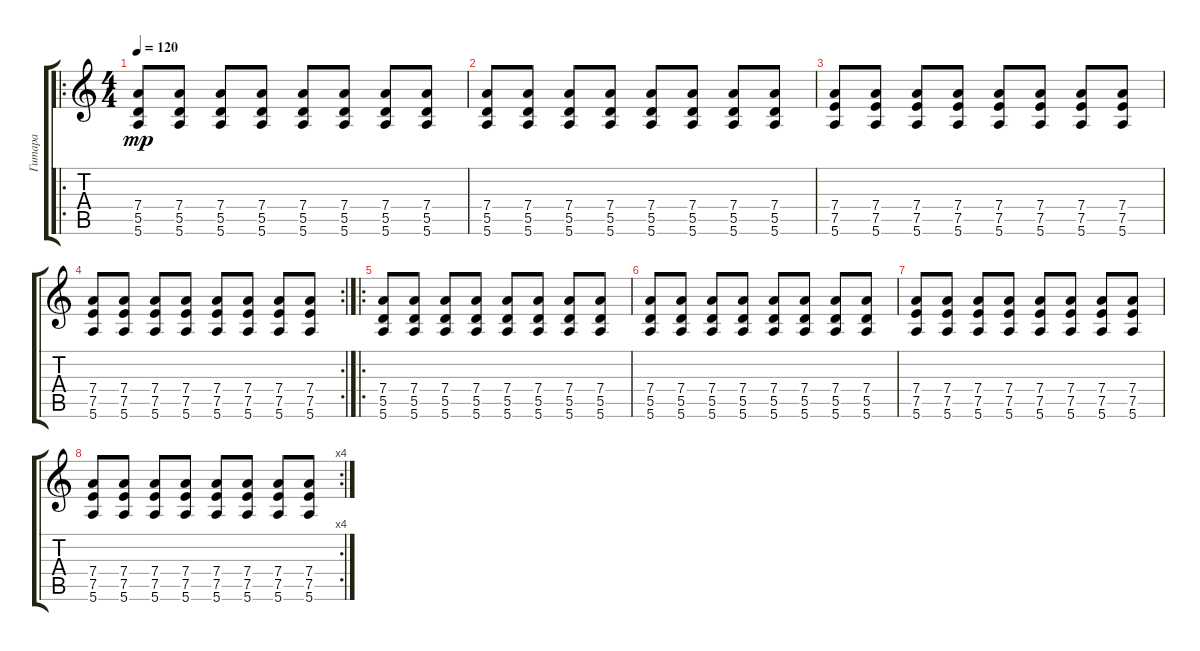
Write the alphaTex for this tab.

\track ("Гитара" "Гитара") {instrument distortionguitar}
\staff {score tabs}
\tuning (E4 B3 G3 D3 A2 E2) {hide}
\ro
\ts (4 4)
\tempo 120
\clef g2
\ks c
(7.4 5.5 5.6).8{dy mp} (7.4 5.5 5.6).8 (7.4 5.5 5.6).8 (7.4 5.5 5.6).8 (7.4 5.5 5.6).8 (7.4 5.5 5.6).8 (7.4 5.5 5.6).8 (7.4 5.5 5.6).8 |
(7.4 5.5 5.6).8 (7.4 5.5 5.6).8 (7.4 5.5 5.6).8 (7.4 5.5 5.6).8 (7.4 5.5 5.6).8 (7.4 5.5 5.6).8 (7.4 5.5 5.6).8 (7.4 5.5 5.6).8 |
(7.4 7.5 5.6).8 (7.4 7.5 5.6).8 (7.4 7.5 5.6).8 (7.4 7.5 5.6).8 (7.4 7.5 5.6).8 (7.4 7.5 5.6).8 (7.4 7.5 5.6).8 (7.4 7.5 5.6).8 |
\rc 2
(7.4 7.5 5.6).8 (7.4 7.5 5.6).8 (7.4 7.5 5.6).8 (7.4 7.5 5.6).8 (7.4 7.5 5.6).8 (7.4 7.5 5.6).8 (7.4 7.5 5.6).8 (7.4 7.5 5.6).8 |
\ro
(7.4 5.5 5.6).8 (7.4 5.5 5.6).8 (7.4 5.5 5.6).8 (7.4 5.5 5.6).8 (7.4 5.5 5.6).8 (7.4 5.5 5.6).8 (7.4 5.5 5.6).8 (7.4 5.5 5.6).8 |
(7.4 5.5 5.6).8 (7.4 5.5 5.6).8 (7.4 5.5 5.6).8 (7.4 5.5 5.6).8 (7.4 5.5 5.6).8 (7.4 5.5 5.6).8 (7.4 5.5 5.6).8 (7.4 5.5 5.6).8 |
(7.4 7.5 5.6).8 (7.4 7.5 5.6).8 (7.4 7.5 5.6).8 (7.4 7.5 5.6).8 (7.4 7.5 5.6).8 (7.4 7.5 5.6).8 (7.4 7.5 5.6).8 (7.4 7.5 5.6).8 |
\rc 4
(7.4 7.5 5.6).8 (7.4 7.5 5.6).8 (7.4 7.5 5.6).8 (7.4 7.5 5.6).8 (7.4 7.5 5.6).8 (7.4 7.5 5.6).8 (7.4 7.5 5.6).8 (7.4 7.5 5.6).8
